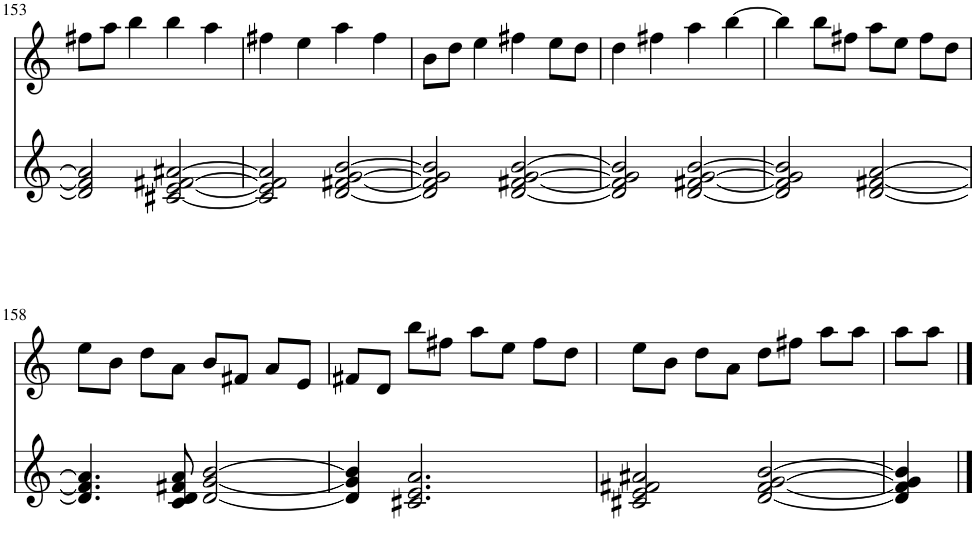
**kern	**kern
*part2	*part1
*staff2	*staff1
*I"Piano	*I"Piano
*I'Pno	*I'Pno
!!LO:PB:g=z
*clefG2	*clefG2
*k[]	*k[]
*M4/4	*M4/4
=153	=153
2d/] 2f#/] 2a/]	8ff#X\L
.	8aa\J
.	4bb\
[2c#X/ [2e/ [2f#X/ [2a#X/	4bb\
.	4aa\
=154	=154
2c#/] 2e/] 2f#/] 2a#/]	4ff#X\
.	4ee\
[2d/ [2f#X/ [2g/ [2b/	4aa\
.	4ff#\
=155	=155
2d/] 2f#/] 2g/] 2b/]	8b\L
.	8dd\J
.	4ee\
[2d/ [2f#X/ [2g/ [2b/	4ff#X\
.	8ee\L
.	8dd\J
=156	=156
2d/] 2f#/] 2g/] 2b/]	4dd\
.	4ff#X\
[2d/ [2f#X/ [2g/ [2b/	4aa\
.	[4bb\
=157	=157
2d/] 2f#/] 2g/] 2b/]	4bb\]
.	8bb\L
.	8ff#X\J
[2d/ [2f#X/ [2a/	8aa\L
.	8ee\J
.	8ff#\L
.	8dd\J
!!LO:LB:g=z
=158	=158
4.d/] 4.f#/] 4.a/]	8ee\L
.	8b\J
.	8dd\L
8c/ 8d/ 8f#X/ 8a/	8a\J
[2d/ [2g/ [2b/	8b/L
.	8f#X/J
.	8a/L
.	8e/J
=159	=159
4d/] 4g/] 4b/]	8f#X/L
.	8d/J
2.c#X/ 2.e/ 2.a/	8bb\L
.	8ff#X\J
.	8aa\L
.	8ee\J
.	8ff#\L
.	8dd\J
=160	=160
2c#X/ 2e/ 2f#X/ 2a#X/	8ee\L
.	8b\J
.	8dd\L
.	8a\J
[2d/ [2f#/ [2g/ [2b/	8dd\L
.	8ff#X\J
.	8aa\L
.	8aa\J
=161	=161
4d/] 4f#/] 4g/] 4b/]	8aa\L
.	8aa\J
==	==
*-	*-
